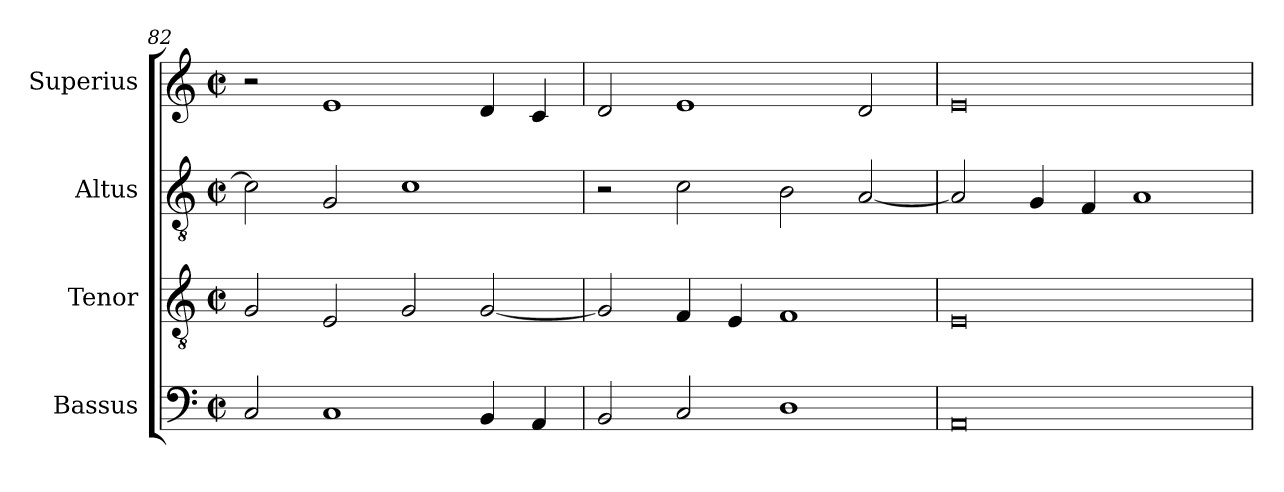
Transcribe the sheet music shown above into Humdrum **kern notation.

**kern	**kern	**kern	**kern
*part4	*part3	*part2	*part1
*staff4	*staff3	*staff2	*staff1
*I"Bassus	*I"Tenor	*I"Altus	*I"Superius
*I'B.	*I'T.	*	*I'S.
*clefF4	*clefGv2	*clefGv2	*clefG2
*	*ITrd7c12	*ITrd7c12	*
*k[]	*k[]	*k[]	*k[]
*C:	*C:	*C:	*C:
*M2/2	*M2/2	*M2/2	*M2/2
*met(c|)	*met(c|)	*met(c|)	*met(c|)
=82	=82	=82	=82
2Ci/	2GGi/	2Ci\]	2r
1Ci	2EEi/	2GGi/	1ei
.	2GGi/	1Ci	.
4BBi/	[<2GGi/	.	4di/
4AAi/	.	.	4ci/
=83	=83	=83	=83
2BBi/	2GGi/]	2r	2di/
2Ci/	4FFi/	2Ci\	1ei
.	4EEi/	.	.
1Di	1FFi	2BBi\	.
.	.	[<2AAi/	2di/
=84	=84	=84	=84
0AAi	0EEi	2AAi/]	0ei
.	.	4GGi/	.
.	.	4FFi/	.
.	.	1AAi	.
=	=	=	=
*-	*-	*-	*-
